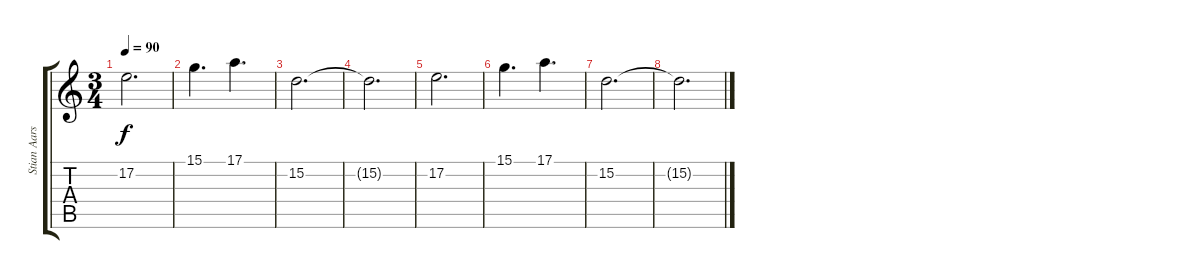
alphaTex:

\track ("Stian Aarstad" "Stian Aars") {instrument choiraahs}
\staff {score tabs}
\tuning (E4 B3 G3 D3 A2 E2) {hide}
\ts (3 4)
\tempo 90
\clef g2
\ks c
17.2.2{d dy f} |
15.1.4{d} 17.1.4{d} |
15.2.2{d} |
15.2{t}.2{d} |
17.2.2{d} |
15.1.4{d} 17.1.4{d} |
15.2.2{d} |
15.2{t}.2{d}
